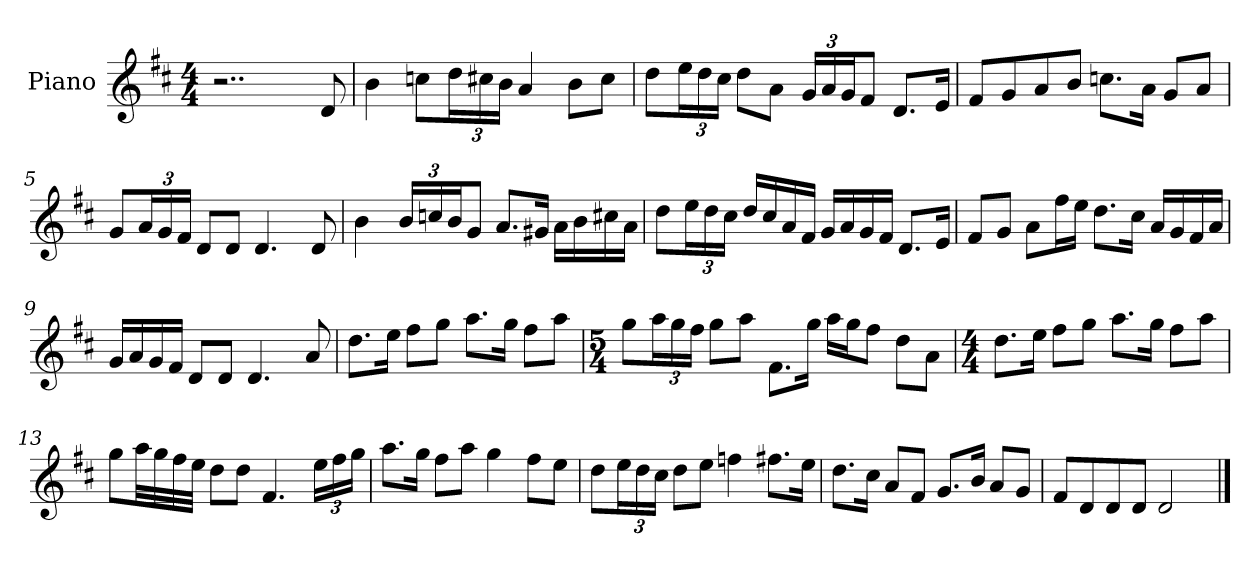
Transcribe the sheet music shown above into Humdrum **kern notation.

**kern
*part1
*staff1
*I"Piano
*I'Pno
*clefG2
*k[f#c#]
*M4/4
=1
2..r
8d/
=2
4b\
8ccn\L
24dd\L
24cc#X\
24b\JJ
4a/
8b\L
8cc#\J
=3
8dd\L
24ee\L
24dd\
24cc#\JJ
8dd\L
8a\J
24g/LL
24a/
24g/J
8f#/J
8.d/L
16e/Jk
=4
8f#/L
8g/
8a/
8b/J
8.ccn\L
16a\Jk
8g/L
8a/J
=5
8g/L
24a/L
24g/
24f#/JJ
8d/L
8d/J
4.d/
8d/
=6
4b\
24b/LL
24ccn/
24b/J
8g/J
8.a/L
16g#X/Jk
16a\LL
16b\
16cc#X\
16a\JJ
=7
8dd\L
24ee\L
24dd\
24cc#\JJ
16dd/LL
16cc#/
16a/
16f#/JJ
16g/LL
16a/
16g/
16f#/JJ
8.d/L
16e/Jk
=8
8f#/L
8g/J
8a\L
16ff#\L
16ee\JJ
8.dd\L
16cc#\Jk
16a/LL
16g/
16f#/
16a/JJ
=9
16g/LL
16a/
16g/
16f#/JJ
8d/L
8d/J
4.d/
8a/
=10
8.dd\L
16ee\Jk
8ff#\L
8gg\J
8.aa\L
16gg\Jk
8ff#\L
8aa\J
=11
*M5/4
8gg\L
24aa\L
24gg\
24ff#\JJ
8gg\L
8aa\J
8.f#\L
16gg\Jk
16aa\LL
16gg\J
8ff#\J
8dd\L
8a\J
=12
*M4/4
8.dd\L
16ee\Jk
8ff#\L
8gg\J
8.aa\L
16gg\Jk
8ff#\L
8aa\J
=13
8gg\L
32aa\LL
32gg\
32ff#\
32ee\JJJ
8dd\L
8dd\J
4.f#/
24ee\LL
24ff#\
24gg\JJ
=14
8.aa\L
16gg\Jk
8ff#\L
8aa\J
4gg\
8ff#\L
8ee\J
=15
8dd\L
24ee\L
24dd\
24cc#\JJ
8dd\L
8ee\J
4ffn\
8.ff#X\L
16ee\Jk
=16
8.dd\L
16cc#\Jk
8a/L
8f#/J
8.g/L
16b/Jk
8a/L
8g/J
=17
8f#/L
8d/
8d/
8d/J
2d/
==
*-
